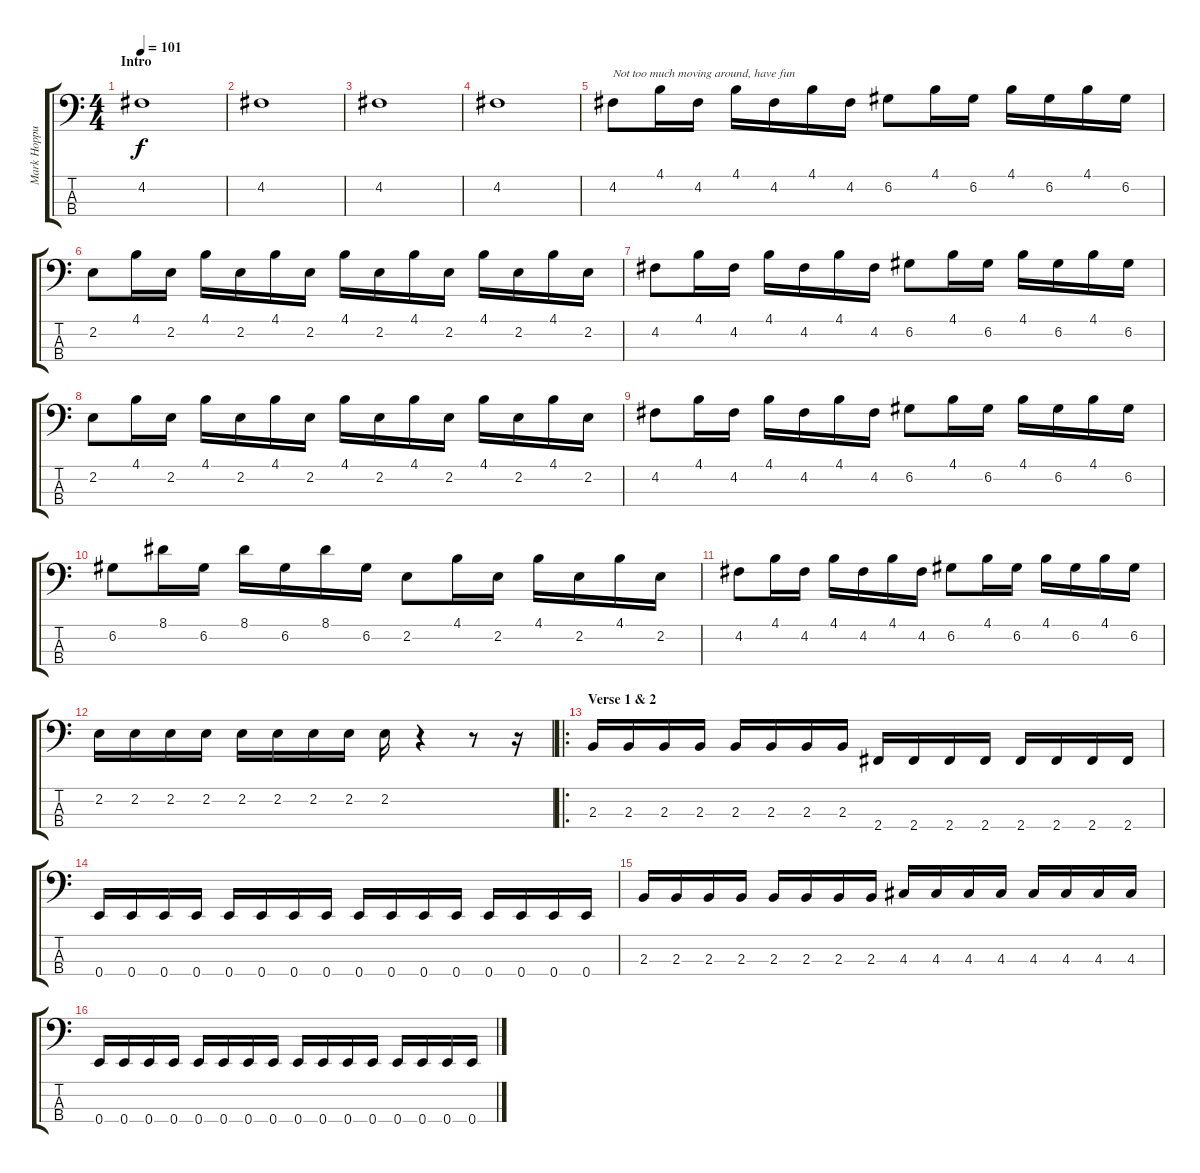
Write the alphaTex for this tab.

\track ("Mark Hoppus" "Mark Hoppu") {instrument electricbasspick}
\staff {score tabs}
\tuning (G2 D2 A1 E1) {hide}
\ts (4 4)
\section ("" "Intro")
\tempo 101
\clef f4
\ks c
4.2.1{dy f instrument electricbasspick} |
4.2.1 |
4.2.1 |
4.2.1 |
4.2.8{txt "Not too much moving around, have fun"} 4.1.16 4.2.16 4.1.16 4.2.16 4.1.16 4.2.16 6.2.8 4.1.16 6.2.16 4.1.16 6.2.16 4.1.16 6.2.16 |
2.2.8 4.1.16 2.2.16 4.1.16 2.2.16 4.1.16 2.2.16 4.1.16 2.2.16 4.1.16 2.2.16 4.1.16 2.2.16 4.1.16 2.2.16 |
4.2.8 4.1.16 4.2.16 4.1.16 4.2.16 4.1.16 4.2.16 6.2.8 4.1.16 6.2.16 4.1.16 6.2.16 4.1.16 6.2.16 |
2.2.8 4.1.16 2.2.16 4.1.16 2.2.16 4.1.16 2.2.16 4.1.16 2.2.16 4.1.16 2.2.16 4.1.16 2.2.16 4.1.16 2.2.16 |
4.2.8 4.1.16 4.2.16 4.1.16 4.2.16 4.1.16 4.2.16 6.2.8 4.1.16 6.2.16 4.1.16 6.2.16 4.1.16 6.2.16 |
6.2.8 8.1.16 6.2.16 8.1.16 6.2.16 8.1.16 6.2.16 2.2.8 4.1.16 2.2.16 4.1.16 2.2.16 4.1.16 2.2.16 |
4.2.8 4.1.16 4.2.16 4.1.16 4.2.16 4.1.16 4.2.16 6.2.8 4.1.16 6.2.16 4.1.16 6.2.16 4.1.16 6.2.16 |
2.2.16 2.2.16 2.2.16 2.2.16 2.2.16 2.2.16 2.2.16 2.2.16 2.2.16 r.4 r.8 r.16 |
\ro
\section ("" "Verse 1 & 2")
2.3.16 2.3.16 2.3.16 2.3.16 2.3.16 2.3.16 2.3.16 2.3.16 2.4.16 2.4.16 2.4.16 2.4.16 2.4.16 2.4.16 2.4.16 2.4.16 |
0.4.16 0.4.16 0.4.16 0.4.16 0.4.16 0.4.16 0.4.16 0.4.16 0.4.16 0.4.16 0.4.16 0.4.16 0.4.16 0.4.16 0.4.16 0.4.16 |
2.3.16 2.3.16 2.3.16 2.3.16 2.3.16 2.3.16 2.3.16 2.3.16 4.3.16 4.3.16 4.3.16 4.3.16 4.3.16 4.3.16 4.3.16 4.3.16 |
0.4.16 0.4.16 0.4.16 0.4.16 0.4.16 0.4.16 0.4.16 0.4.16 0.4.16 0.4.16 0.4.16 0.4.16 0.4.16 0.4.16 0.4.16 0.4.16
